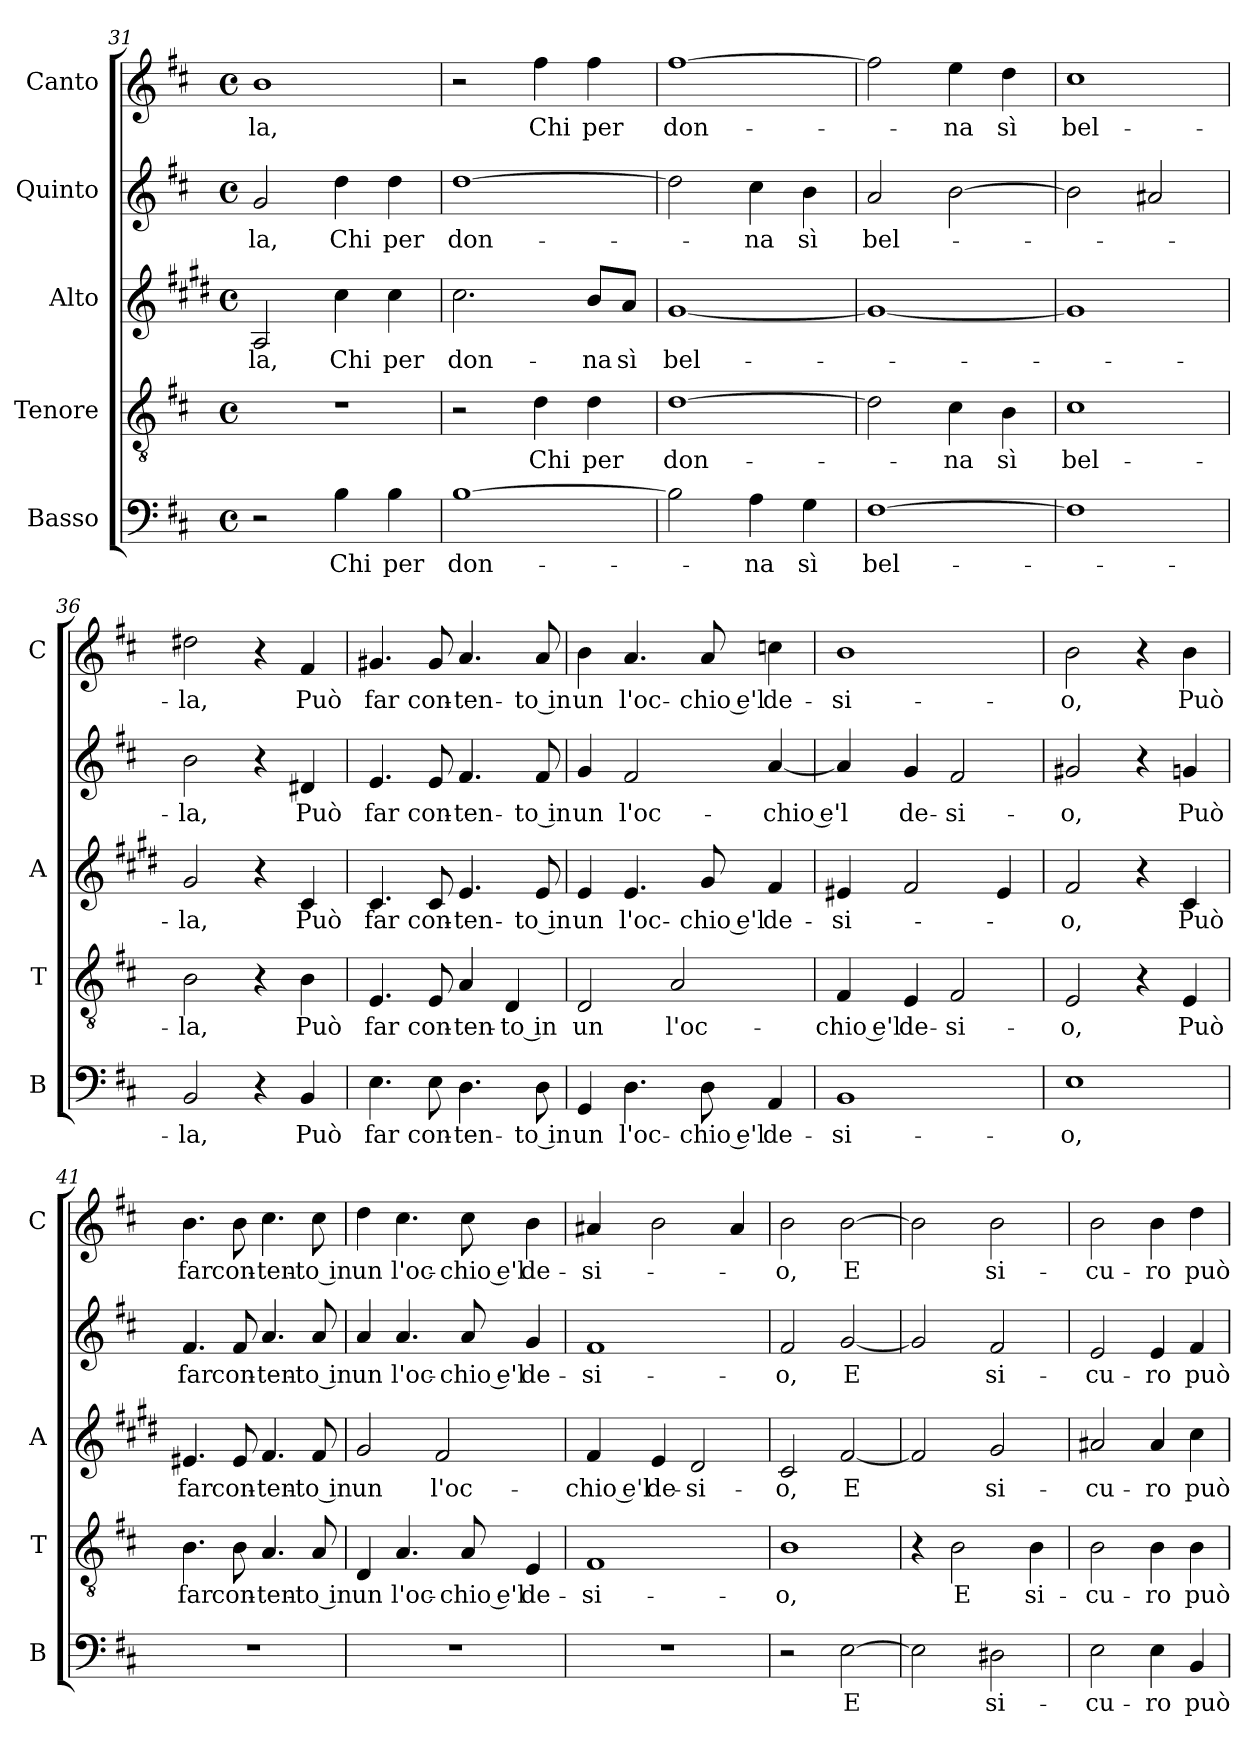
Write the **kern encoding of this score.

**kern	**text	**kern	**text	**kern	**text	**kern	**text	**kern	**text
*part5	*part5	*part4	*part4	*part3	*part3	*part2	*part2	*part1	*part1
*staff5	*staff5	*staff4	*staff4	*staff3	*staff3	*staff2	*staff2	*staff1	*staff1
*I"Basso	*	*I"Tenore	*	*I"Alto	*	*I"Quinto	*	*I"Canto	*
*I'B	*	*I'T	*	*I'A	*	*	*	*I'C	*
*clefF4	*	*clefGv2	*	*clefG2	*	*clefG2	*	*clefG2	*
*	*	*	*	*ITrd1c2	*	*	*	*	*
*k[f#c#]	*	*k[f#c#]	*	*k[f#c#]	*	*k[f#c#]	*	*k[f#c#]	*
*D:	*	*D:	*	*D:	*	*D:	*	*D:	*
*M4/4	*	*M4/4	*	*M4/4	*	*M4/4	*	*M4/4	*
*met(c)	*	*met(c)	*	*met(c)	*	*met(c)	*	*met(c)	*
=31	=31	=31	=31	=31	=31	=31	=31	=31	=31
!	!	!	!	!	!LO:LY:b	!	!LO:LY:b	!	!LO:LY:b
2r	.	1r	.	2G/	-la,	2g/	-la,	1b	-la,
!	!LO:LY:b	!	!	!	!LO:LY:b	!	!LO:LY:b	!	!
4B\	Chi	.	.	4b\	Chi	4dd\	Chi	.	.
!	!LO:LY:b	!	!	!	!LO:LY:b	!	!LO:LY:b	!	!
4B\	per	.	.	4b\	per	4dd\	per	.	.
=32	=32	=32	=32	=32	=32	=32	=32	=32	=32
!	!LO:LY:b	!	!	!	!LO:LY:b	!	!LO:LY:b	!	!
[1B	don-	2r	.	2.b\	don-	[1dd	don-	2r	.
!	!	!	!LO:LY:b	!	!	!	!	!	!LO:LY:b
.	.	4d\	Chi	.	.	.	.	4ff#\	Chi
!	!	!	!LO:LY:b	!	!LO:LY:b	!	!	!	!LO:LY:b
.	.	4d\	per	8a/L	-na	.	.	4ff#\	per
!	!	!	!	!	!LO:LY:b	!	!	!	!
.	.	.	.	8g/J	sì	.	.	.	.
!!LO:LB:g=z
=33	=33	=33	=33	=33	=33	=33	=33	=33	=33
!	!	!	!LO:LY:b	!	!LO:LY:b	!	!	!	!LO:LY:b
2B\]	.	[1d	don-	[1f#	bel-	2dd\]	.	[1ff#	don-
!	!LO:LY:b	!	!	!	!	!	!LO:LY:b	!	!
4A\	-na	.	.	.	.	4cc#\	-na	.	.
!	!LO:LY:b	!	!	!	!	!	!LO:LY:b	!	!
4G\	sì	.	.	.	.	4b\	sì	.	.
=34	=34	=34	=34	=34	=34	=34	=34	=34	=34
!	!LO:LY:b	!	!	!	!	!	!LO:LY:b	!	!
[1F#	bel-	2d\]	.	1f#_	.	2a/	bel-	2ff#\]	.
!	!	!	!LO:LY:b	!	!	!	!	!	!LO:LY:b
.	.	4c#\	-na	.	.	[2b\	.	4ee\	-na
!	!	!	!LO:LY:b	!	!	!	!	!	!LO:LY:b
.	.	4B\	sì	.	.	.	.	4dd\	sì
=35	=35	=35	=35	=35	=35	=35	=35	=35	=35
!	!	!	!LO:LY:b	!	!	!	!	!	!LO:LY:b
1F#]	.	1c#	bel-	1f#]	.	2b\]	.	1cc#	bel-
.	.	.	.	.	.	2a#X/	.	.	.
=36	=36	=36	=36	=36	=36	=36	=36	=36	=36
!	!LO:LY:b	!	!LO:LY:b	!	!LO:LY:b	!	!LO:LY:b	!	!LO:LY:b
2BB/	-la,	2B\	-la,	2f#/	-la,	2b\	-la,	2dd#X\	-la,
4r	.	4r	.	4r	.	4r	.	4r	.
!	!LO:LY:b	!	!LO:LY:b	!	!LO:LY:b	!	!LO:LY:b	!	!LO:LY:b
4BB/	Può	4B\	Può	4B/	Può	4d#X/	Può	4f#/	Può
=37	=37	=37	=37	=37	=37	=37	=37	=37	=37
!	!LO:LY:b	!	!LO:LY:b	!	!LO:LY:b	!	!LO:LY:b	!	!LO:LY:b
4.E\	far	4.E/	far	4.B/	far	4.e/	far	4.g#X/	far
!	!LO:LY:b	!	!LO:LY:b	!	!LO:LY:b	!	!LO:LY:b	!	!LO:LY:b
8E\	con-	8E/	con-	8B/	con-	8e/	con-	8g#/	con-
!	!LO:LY:b	!	!LO:LY:b	!	!LO:LY:b	!	!LO:LY:b	!	!LO:LY:b
4.D\	-ten-	4A/	-ten-	4.d/	-ten-	4.f#/	-ten-	4.a/	-ten-
!	!	!	!LO:LY:b	!	!	!	!	!	!
.	.	4D/	-to in	.	.	.	.	.	.
!	!LO:LY:b	!	!	!	!LO:LY:b	!	!LO:LY:b	!	!LO:LY:b
8D\	-to in	.	.	8d/	-to in	8f#/	-to in	8a/	-to in
=38	=38	=38	=38	=38	=38	=38	=38	=38	=38
!	!LO:LY:b	!	!LO:LY:b	!	!LO:LY:b	!	!LO:LY:b	!	!LO:LY:b
4GG/	un	2D/	un	4d/	un	4g/	un	4b\	un
!	!LO:LY:b	!	!	!	!LO:LY:b	!	!LO:LY:b	!	!LO:LY:b
4.D\	l'oc-	.	.	4.d/	l'oc-	2f#/	l'oc-	4.a/	l'oc-
!	!	!	!LO:LY:b	!	!	!	!	!	!
.	.	2A/	l'oc-	.	.	.	.	.	.
!	!LO:LY:b	!	!	!	!LO:LY:b	!	!	!	!LO:LY:b
8D\	-chio e'l	.	.	8f#/	-chio e'l	.	.	8a/	-chio e'l
!	!LO:LY:b	!	!	!	!LO:LY:b	!	!LO:LY:b	!	!LO:LY:b
4AA/	de-	.	.	4e/	de-	[4a/	-chio e'l	4ccn\	de-
=39	=39	=39	=39	=39	=39	=39	=39	=39	=39
!	!LO:LY:b	!	!LO:LY:b	!	!LO:LY:b	!	!	!	!LO:LY:b
1BB	-si-	4F#/	-chio e'l	4d#X/	-si-	4a/]	.	1b	-si-
!	!	!	!LO:LY:b	!	!	!	!LO:LY:b	!	!
.	.	4E/	de-	2e/	.	4g/	de-	.	.
!	!	!	!LO:LY:b	!	!	!	!LO:LY:b	!	!
.	.	2F#/	-si-	.	.	2f#/	-si-	.	.
.	.	.	.	4d#/	.	.	.	.	.
!!LO:PB:g=z
=40	=40	=40	=40	=40	=40	=40	=40	=40	=40
!	!LO:LY:b	!	!LO:LY:b	!	!LO:LY:b	!	!LO:LY:b	!	!LO:LY:b
1E	-o,	2E/	-o,	2e/	-o,	2g#X/	-o,	2b\	-o,
.	.	4r	.	4r	.	4r	.	4r	.
!	!	!	!LO:LY:b	!	!LO:LY:b	!	!LO:LY:b	!	!LO:LY:b
.	.	4E/	Può	4B/	Può	4gn/	Può	4b\	Può
=41	=41	=41	=41	=41	=41	=41	=41	=41	=41
!	!	!	!LO:LY:b	!	!LO:LY:b	!	!LO:LY:b	!	!LO:LY:b
1r	.	4.B\	far	4.d#X/	far	4.f#/	far	4.b\	far
!	!	!	!LO:LY:b	!	!LO:LY:b	!	!LO:LY:b	!	!LO:LY:b
.	.	8B\	con-	8d#/	con-	8f#/	con-	8b\	con-
!	!	!	!LO:LY:b	!	!LO:LY:b	!	!LO:LY:b	!	!LO:LY:b
.	.	4.A/	-ten-	4.e/	-ten-	4.a/	-ten-	4.cc#\	-ten-
!	!	!	!LO:LY:b	!	!LO:LY:b	!	!LO:LY:b	!	!LO:LY:b
.	.	8A/	-to in	8e/	-to in	8a/	-to in	8cc#\	-to in
=42	=42	=42	=42	=42	=42	=42	=42	=42	=42
!	!	!	!LO:LY:b	!	!LO:LY:b	!	!LO:LY:b	!	!LO:LY:b
1r	.	4D/	un	2f#/	un	4a/	un	4dd\	un
!	!	!	!LO:LY:b	!	!	!	!LO:LY:b	!	!LO:LY:b
.	.	4.A/	l'oc-	.	.	4.a/	l'oc-	4.cc#\	l'oc-
!	!	!	!	!	!LO:LY:b	!	!	!	!
.	.	.	.	2e/	l'oc-	.	.	.	.
!	!	!	!LO:LY:b	!	!	!	!LO:LY:b	!	!LO:LY:b
.	.	8A/	-chio e'l	.	.	8a/	-chio e'l	8cc#\	-chio e'l
!	!	!	!LO:LY:b	!	!	!	!LO:LY:b	!	!LO:LY:b
.	.	4E/	de-	.	.	4g/	de-	4b\	de-
=43	=43	=43	=43	=43	=43	=43	=43	=43	=43
!	!	!	!LO:LY:b	!	!LO:LY:b	!	!LO:LY:b	!	!LO:LY:b
1r	.	1F#	-si-	4e/	-chio e'l	1f#	-si-	4a#X/	-si-
!	!	!	!	!	!LO:LY:b	!	!	!	!
.	.	.	.	4d/	de-	.	.	2b\	.
!	!	!	!	!	!LO:LY:b	!	!	!	!
.	.	.	.	2c#/	-si-	.	.	.	.
.	.	.	.	.	.	.	.	4a#/	.
=44	=44	=44	=44	=44	=44	=44	=44	=44	=44
!	!	!	!LO:LY:b	!	!LO:LY:b	!	!LO:LY:b	!	!LO:LY:b
2r	.	1B	-o,	2B/	-o,	2f#/	o,	2b\	o,
!	!LO:LY:b	!	!	!	!LO:LY:b	!	!LO:LY:b	!	!LO:LY:b
[2E\	E	.	.	[2e/	E	[2g/	E	[2b\	E
=45	=45	=45	=45	=45	=45	=45	=45	=45	=45
2E\]	.	4r	.	2e/]	.	2g/]	.	2b\]	.
!	!	!	!LO:LY:b	!	!	!	!	!	!
.	.	2B\	E	.	.	.	.	.	.
!	!LO:LY:b	!	!	!	!LO:LY:b	!	!LO:LY:b	!	!LO:LY:b
2D#X\	si-	.	.	2f#/	si-	2f#/	si-	2b\	si-
!	!	!	!LO:LY:b	!	!	!	!	!	!
.	.	4B\	si-	.	.	.	.	.	.
=46	=46	=46	=46	=46	=46	=46	=46	=46	=46
!	!LO:LY:b	!	!LO:LY:b	!	!LO:LY:b	!	!LO:LY:b	!	!LO:LY:b
2E\	-cu-	2B\	-cu-	2g#X/	-cu-	2e/	-cu-	2b\	-cu-
!	!LO:LY:b	!	!LO:LY:b	!	!LO:LY:b	!	!LO:LY:b	!	!LO:LY:b
4E\	-ro	4B\	-ro	4g#/	-ro	4e/	-ro	4b\	-ro
!	!LO:LY:b	!	!LO:LY:b	!	!LO:LY:b	!	!LO:LY:b	!	!LO:LY:b
4BB/	può	4B\	può	4b\	può	4f#/	può	4dd\	può
=	=	=	=	=	=	=	=	=	=
*-	*-	*-	*-	*-	*-	*-	*-	*-	*-
